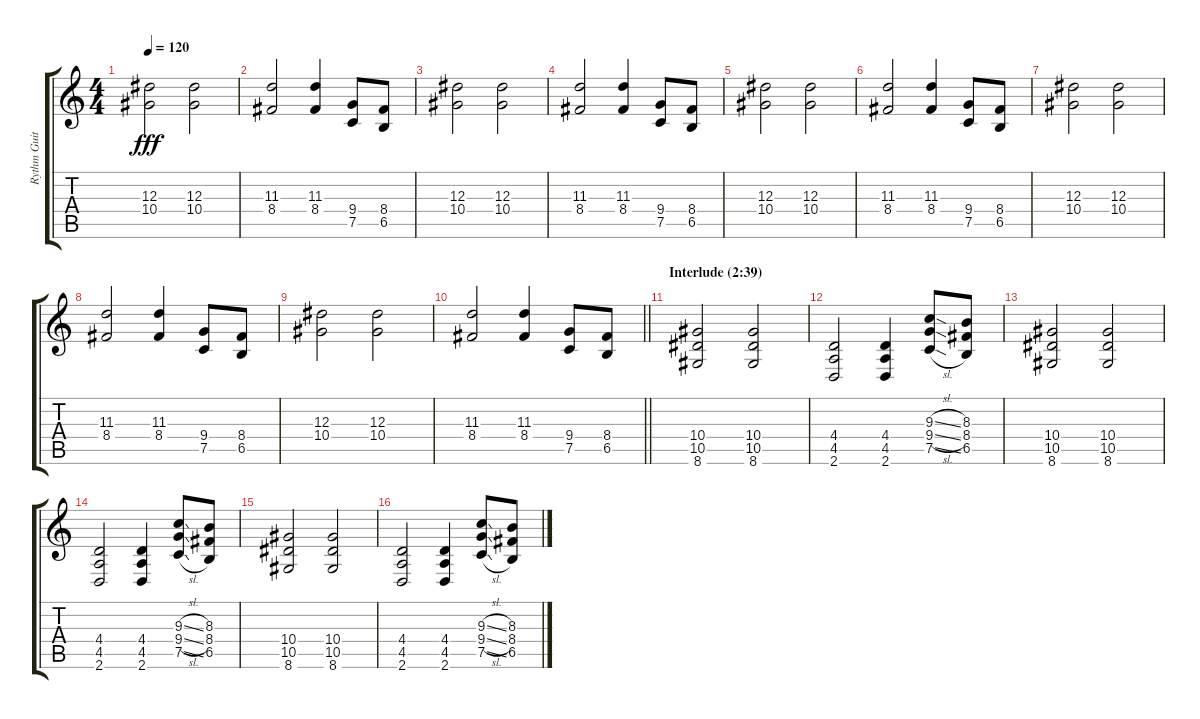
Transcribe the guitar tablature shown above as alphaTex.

\track ("Rythm Guitar" "Rythm Guit") {instrument distortionguitar}
\staff {score tabs}
\tuning (C4 G3 Eb3 Bb2 F2 C2) {hide}
\ts (4 4)
\tempo 120
\clef g2
\ks c
(12.3 10.4).2{dy fff} (12.3 10.4).2 |
(11.3 8.4).2 (11.3 8.4).4 (9.4 7.5).8 (8.4 6.5).8 |
(12.3 10.4).2 (12.3 10.4).2 |
(11.3 8.4).2 (11.3 8.4).4 (9.4 7.5).8 (8.4 6.5).8 |
(12.3 10.4).2 (12.3 10.4).2 |
(11.3 8.4).2 (11.3 8.4).4 (9.4 7.5).8 (8.4 6.5).8 |
(12.3 10.4).2 (12.3 10.4).2 |
(11.3 8.4).2 (11.3 8.4).4 (9.4 7.5).8 (8.4 6.5).8 |
(12.3 10.4).2 (12.3 10.4).2 |
\barLineRight lightlight
(11.3 8.4).2 (11.3 8.4).4 (9.4 7.5).8 (8.4 6.5).8 |
\section ("" "Interlude (2:39)")
(10.4 10.5 8.6).2 (10.4 10.5 8.6).2 |
(4.4 4.5 2.6).2 (4.4 4.5 2.6).4 (9.3{sl} 9.4{sl} 7.5{sl}).8 (8.3 8.4 6.5).8 |
(10.4 10.5 8.6).2 (10.4 10.5 8.6).2 |
(4.4 4.5 2.6).2 (4.4 4.5 2.6).4 (9.3{sl} 9.4{sl} 7.5{sl}).8 (8.3 8.4 6.5).8 |
(10.4 10.5 8.6).2 (10.4 10.5 8.6).2 |
(4.4 4.5 2.6).2 (4.4 4.5 2.6).4 (9.3{sl} 9.4{sl} 7.5{sl}).8 (8.3 8.4 6.5).8
